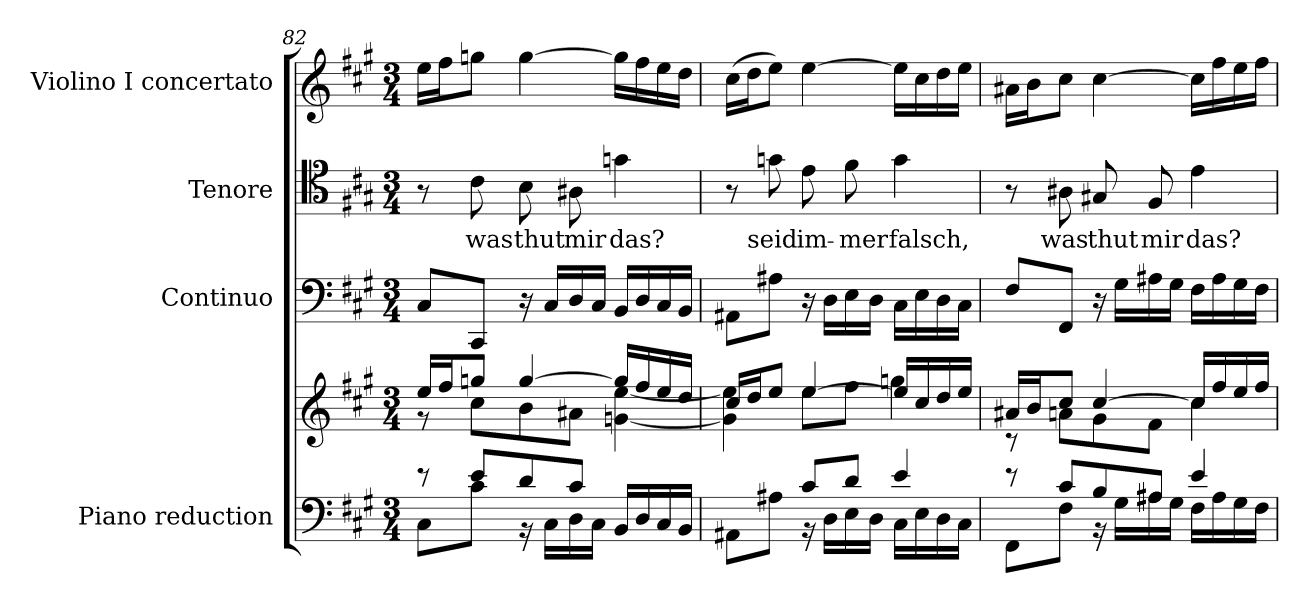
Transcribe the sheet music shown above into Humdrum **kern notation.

**kern	**kern	**kern	**kern	**text	**kern
*part4	*part4	*part3	*part2	*part2	*part1
*staff5	*staff4	*staff3	*staff2	*staff2	*staff1
*I"Piano reduction	*	*I"Continuo	*I"Tenore	*	*I"Violino I concertato
*I'Pno	*	*	*	*	*I'Vln
*clefF4	*clefG2	*clefF4	*clefC4	*	*clefG2
*k[f#c#g#]	*k[f#c#g#]	*k[f#c#g#]	*k[f#c#g#]	*	*k[f#c#g#]
*M3/4	*M3/4	*M3/4	*M3/4	*	*M3/4
=82	=82	=82	=82	=82	=82
*^	*^	*	*	*	*
8r	8C#\L	16ee/LL	8r	8C#/L	8r	.	16ee\LL
.	.	16ff#/J	.	.	.	.	16ff#\J
!	!	!	!	!	!	!LO:LY:b	!
8e/L	8c#\J	8ggn/J	8cc#\L	8CC#/J	8c#\	was	8ggn\J
!	!	!	!	!	!	!LO:LY:b	!
8d/	16r	[4gg/	8b\	16r	8B\	thut	[4gg\
.	16C#\LL	.	.	16C#/LL	.	.	.
!	!	!	!	!	!	!LO:LY:b	!
8c#/J	16D\	.	8a#X\J	16D/	8A#X\	mir	.
.	16C#\JJ	.	.	16C#/JJ	.	.	.
!	!	!	!	!	!	!LO:LY:b	!
4ryy	16BB/LL	16gg/LL]	[4gn\ [4ee\	16BB/LL	4gn\	das?	16gg\LL]
.	16D/	16ff#/	.	16D/	.	.	16ff#\
.	16C#/	16ee/	.	16C#/	.	.	16ee\
.	16BB/JJ	16dd/JJ	.	16BB/JJ	.	.	16dd\JJ
=83	=83	=83	=83	=83	=83	=83	=83
4ryy	8AA#X\L	16cc#/LL	4g\] 4ee\]	8AA#X\L	8r	.	(16cc#\LL
.	.	16dd/J	.	.	.	.	16dd\J
!	!	!	!	!	!	!LO:LY:b	!
.	8A#X\J	8ee/J	.	8A#X\J	8gn\	seid	8ee\J)
!	!	!	!	!	!	!LO:LY:b	!
8c#/L	16r	[<4ee/	8ee\L	16r	8e\	im-	[4ee\
.	16D\LL	.	.	16D\LL	.	.	.
!	!	!	!	!	!	!LO:LY:b	!
8d/J	16E\	.	8ff#\J	16E\	8f#\	-mer	.
.	16D\JJ	.	.	16D\JJ	.	.	.
!	!	!	!	!	!	!LO:LY:b	!
4e/	16C#\LL	16ee/LL]	4ggn\	16C#\LL	4g\	falsch,	16ee\LL]
.	16E\	16cc#/	.	16E\	.	.	16cc#\
.	16D\	16dd/	.	16D\	.	.	16dd\
.	16C#\JJ	16ee/JJ	.	16C#\JJ	.	.	16ee\JJ
=84	=84	=84	=84	=84	=84	=84	=84
8r	8FF#\L	16a#X/LL	8r	8F#/L	8r	.	16a#X\LL
.	.	16b/J	.	.	.	.	16b\J
!	!	!	!	!	!	!LO:LY:b	!
8c#/L	8F#\J	8cc#/J	8an\L	8FF#/J	8A#X\	was	8cc#\J
!	!	!	!	!	!	!LO:LY:b	!
8B/	16r	[4cc#/	8g#\	16r	8G#X/	thut	[4cc#\
.	16G#\LL	.	.	16G#\LL	.	.	.
!	!	!	!	!	!	!LO:LY:b	!
8A#X/J	16A#\	.	8f#\J	16A#X\	8F#/	mir	.
.	16G#\JJ	.	.	16G#\JJ	.	.	.
!	!	!	!	!	!	!LO:LY:b	!
4e/	16F#\LL	16cc#/LL]	4cc#\	16F#\LL	4e\	das?	16cc#\LL]
.	16A#\	16ff#/	.	16A#\	.	.	16ff#\
.	16G#\	16ee/	.	16G#\	.	.	16ee\
.	16F#\JJ	16ff#/JJ	.	16F#\JJ	.	.	16ff#\JJ
*v	*v	*	*	*	*	*	*
*	*v	*v	*	*	*	*
=	=	=	=	=	=
*-	*-	*-	*-	*-	*-
